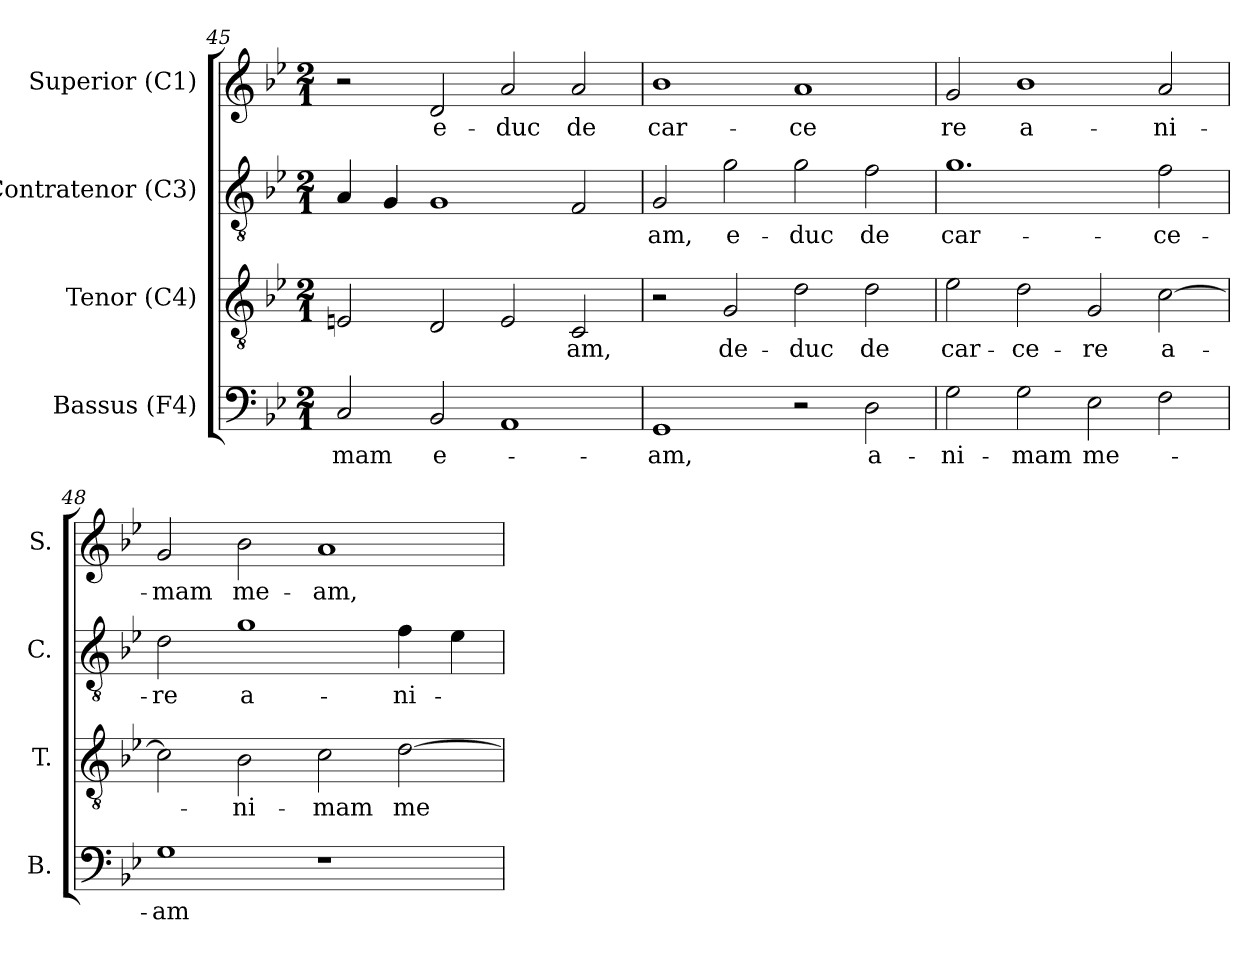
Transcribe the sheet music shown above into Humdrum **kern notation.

**kern	**text	**kern	**text	**kern	**text	**kern	**text
*part4	*part4	*part3	*part3	*part2	*part2	*part1	*part1
*staff4	*staff4	*staff3	*staff3	*staff2	*staff2	*staff1	*staff1
*I"Bassus (F4)	*	*I"Tenor (C4)	*	*I"Contratenor (C3)	*	*I"Superior (C1)	*
*I'B.	*	*I'T.	*	*I'C.	*	*I'S.	*
*clefF4	*	*clefGv2	*	*clefGv2	*	*clefG2	*
*	*	*ITrd7c12	*	*ITrd7c12	*	*	*
*k[b-e-]	*	*k[b-e-]	*	*k[b-e-]	*	*k[b-e-]	*
*B-:	*	*B-:	*	*B-:	*	*B-:	*
*M2/1	*	*M2/1	*	*M2/1	*	*M2/1	*
=45	=45	=45	=45	=45	=45	=45	=45
!	!LO:LY:b:color=#000000	!	!	!	!	!	!
2Ci/	-mam	2EEi/	.	4AAi/	.	2r	.
.	.	.	.	4GGi/	.	.	.
!	!LO:LY:b:color=#000000	!	!	!	!	!	!
!	!	!	!	!	!	!	!LO:LY:b:color=#000000
2BB-i/	e-	2DDi/	.	1GGi	.	2di/	e-
!	!	!	!	!	!	!	!LO:LY:b:color=#000000
1AAi	.	2EEi/	.	.	.	2ai/	-duc
!	!	!	!LO:LY:b:color=#000000	!	!	!	!
!	!	!	!	!	!	!	!LO:LY:b:color=#000000
.	.	2CCi/	-am,	2FFi/	.	2ai/	de
!!LO:LB:g=z
=46	=46	=46	=46	=46	=46	=46	=46
!	!LO:LY:b:color=#000000	!	!	!	!	!	!
!	!	!	!	!	!LO:LY:b:color=#000000	!	!
!	!	!	!	!	!	!	!LO:LY:b:color=#000000
1GGi	-am,	2r	.	2GGi/	-am,	1b-i	car-
!	!	!	!LO:LY:b:color=#000000	!	!	!	!
!	!	!	!	!	!LO:LY:b:color=#000000	!	!
.	.	2GGi/	de-	2Gi\	e-	.	.
!	!	!	!LO:LY:b:color=#000000	!	!	!	!
!	!	!	!	!	!LO:LY:b:color=#000000	!	!
!	!	!	!	!	!	!	!LO:LY:b:color=#000000
2r	.	2Di\	-duc	2Gi\	-duc	1ai	-ce
!	!LO:LY:b:color=#000000	!	!	!	!	!	!
!	!	!	!LO:LY:b:color=#000000	!	!	!	!
!	!	!	!	!	!LO:LY:b:color=#000000	!	!
2Di\	a-	2Di\	de	2Fi\	de	.	.
=47	=47	=47	=47	=47	=47	=47	=47
!	!LO:LY:b:color=#000000	!	!	!	!	!	!
!	!	!	!LO:LY:b:color=#000000	!	!	!	!
!	!	!	!	!	!LO:LY:b:color=#000000	!	!
!	!	!	!	!	!	!	!LO:LY:b:color=#000000
2Gi\	-ni-	2E-i\	car-	1.Gi	car-	2gi/	re
!	!LO:LY:b:color=#000000	!	!	!	!	!	!
!	!	!	!LO:LY:b:color=#000000	!	!	!	!
!	!	!	!	!	!	!	!LO:LY:b:color=#000000
2Gi\	-mam	2Di\	-ce-	.	.	1b-i	a-
!	!LO:LY:b:color=#000000	!	!	!	!	!	!
!	!	!	!LO:LY:b:color=#000000	!	!	!	!
2E-i\	me-	2GGi/	-re	.	.	.	.
!	!	!	!LO:LY:b:color=#000000	!	!	!	!
!	!	!	!	!	!LO:LY:b:color=#000000	!	!
!	!	!	!	!	!	!	!LO:LY:b:color=#000000
2Fi\	.	[2Ci\	a-	2Fi\	-ce-	2ai/	-ni-
=48	=48	=48	=48	=48	=48	=48	=48
!	!LO:LY:b:color=#000000	!	!	!	!	!	!
!	!	!	!	!	!LO:LY:b:color=#000000	!	!
!	!	!	!	!	!	!	!LO:LY:b:color=#000000
1Gi	-am	2Ci\]	.	2Di\	-re	2gi/	-mam
!	!	!	!LO:LY:b:color=#000000	!	!	!	!
!	!	!	!	!	!LO:LY:b:color=#000000	!	!
!	!	!	!	!	!	!	!LO:LY:b:color=#000000
.	.	2BB-i\	-ni-	1Gi	a-	2b-i\	me-
!	!	!	!LO:LY:b:color=#000000	!	!	!	!
!	!	!	!	!	!	!	!LO:LY:b:color=#000000
1r	.	2Ci\	-mam	.	.	1ai	-am,
!	!	!	!LO:LY:b:color=#000000	!	!	!	!
!	!	!	!	!	!LO:LY:b:color=#000000	!	!
.	.	[2Di\	me-	4Fi\	-ni-	.	.
.	.	.	.	4E-i\	.	.	.
=	=	=	=	=	=	=	=
*-	*-	*-	*-	*-	*-	*-	*-
